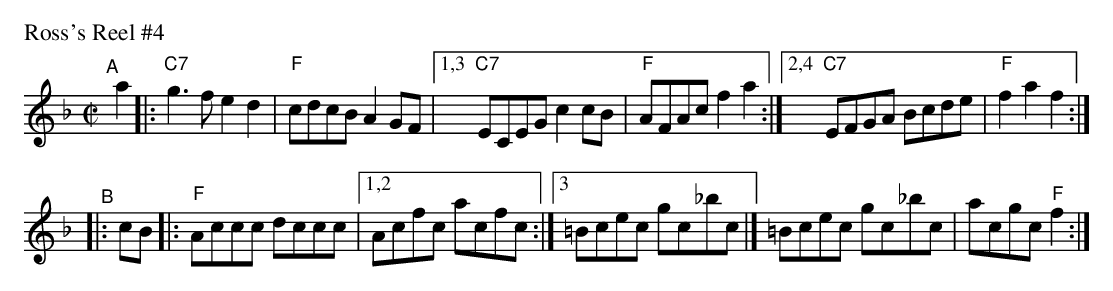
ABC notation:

X:1
P: Ross's Reel #4
M: C|
L: 1/8
K: F
"^A"[|]\
  a2 |: "C7"g3f  e2d2 | "F"cdcB A2GF \
 |[1,3 "C7"ECEG c2cB | "F"AFAc f2a2 \
:|[2,4 "C7"EFGA Bcde | "F"f2a2 f2 :|
"^B"|: cB |:\
"F"Accc dccc  |[1,2  Acfc acfc \
             :|[3 =Bcec gc_bc |] =Bcec gc_bc | acgc "F"f2 :|
